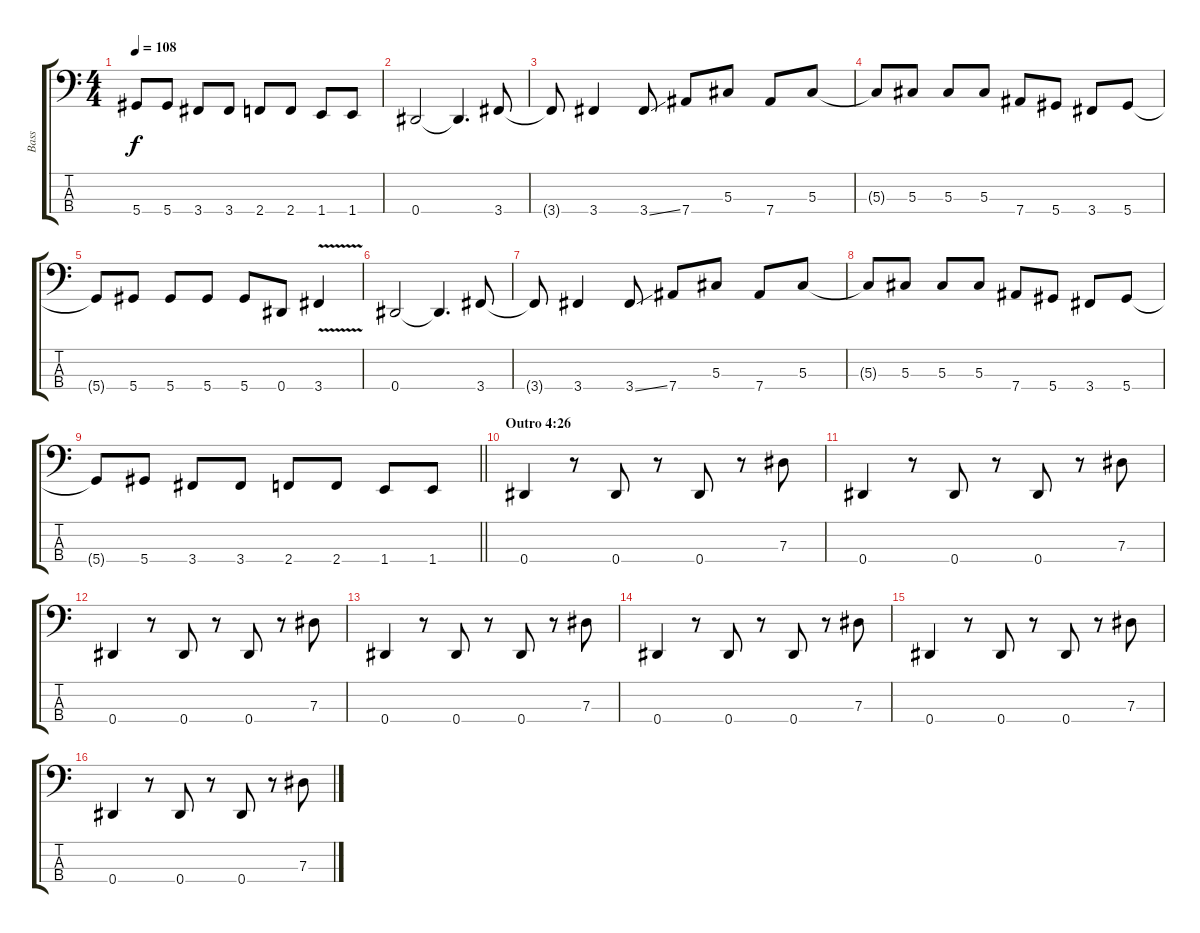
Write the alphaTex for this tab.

\track ("Bass" "Bass") {instrument electricbassfinger}
\staff {score tabs}
\tuning (Gb2 Db2 Ab1 Eb1) {hide}
\ts (4 4)
\tempo 108
\clef f4
\ks c
5.4{t}.8{dy f} 5.4.8 3.4.8 3.4.8 2.4.8 2.4.8 1.4.8 1.4.8 |
0.4.2 0.4{t}.4{d} 3.4.8 |
3.4{t}.8 3.4.4 3.4{ss}.8 7.4.8 5.3.8 7.4.8 5.3.8 |
5.3{t}.8 5.3.8 5.3.8 5.3.8 7.4.8 5.4.8 3.4.8 5.4.8 |
5.4{t}.8 5.4.8 5.4.8 5.4.8 5.4.8 0.4.8 3.4{v}.4 |
0.4.2 0.4{t}.4{d} 3.4.8 |
3.4{t}.8 3.4.4 3.4{ss}.8 7.4.8 5.3.8 7.4.8 5.3.8 |
5.3{t}.8 5.3.8 5.3.8 5.3.8 7.4.8 5.4.8 3.4.8 5.4.8 |
\barLineRight lightlight
5.4{t}.8 5.4.8 3.4.8 3.4.8 2.4.8 2.4.8 1.4.8 1.4.8 |
\section ("" "Outro 4:26")
0.4.4 r.8 0.4.8 r.8 0.4.8 r.8 7.3.8 |
0.4.4 r.8 0.4.8 r.8 0.4.8 r.8 7.3.8 |
0.4.4 r.8 0.4.8 r.8 0.4.8 r.8 7.3.8 |
0.4.4 r.8 0.4.8 r.8 0.4.8 r.8 7.3.8 |
0.4.4 r.8 0.4.8 r.8 0.4.8 r.8 7.3.8 |
0.4.4 r.8 0.4.8 r.8 0.4.8 r.8 7.3.8 |
0.4.4 r.8 0.4.8 r.8 0.4.8 r.8 7.3.8
